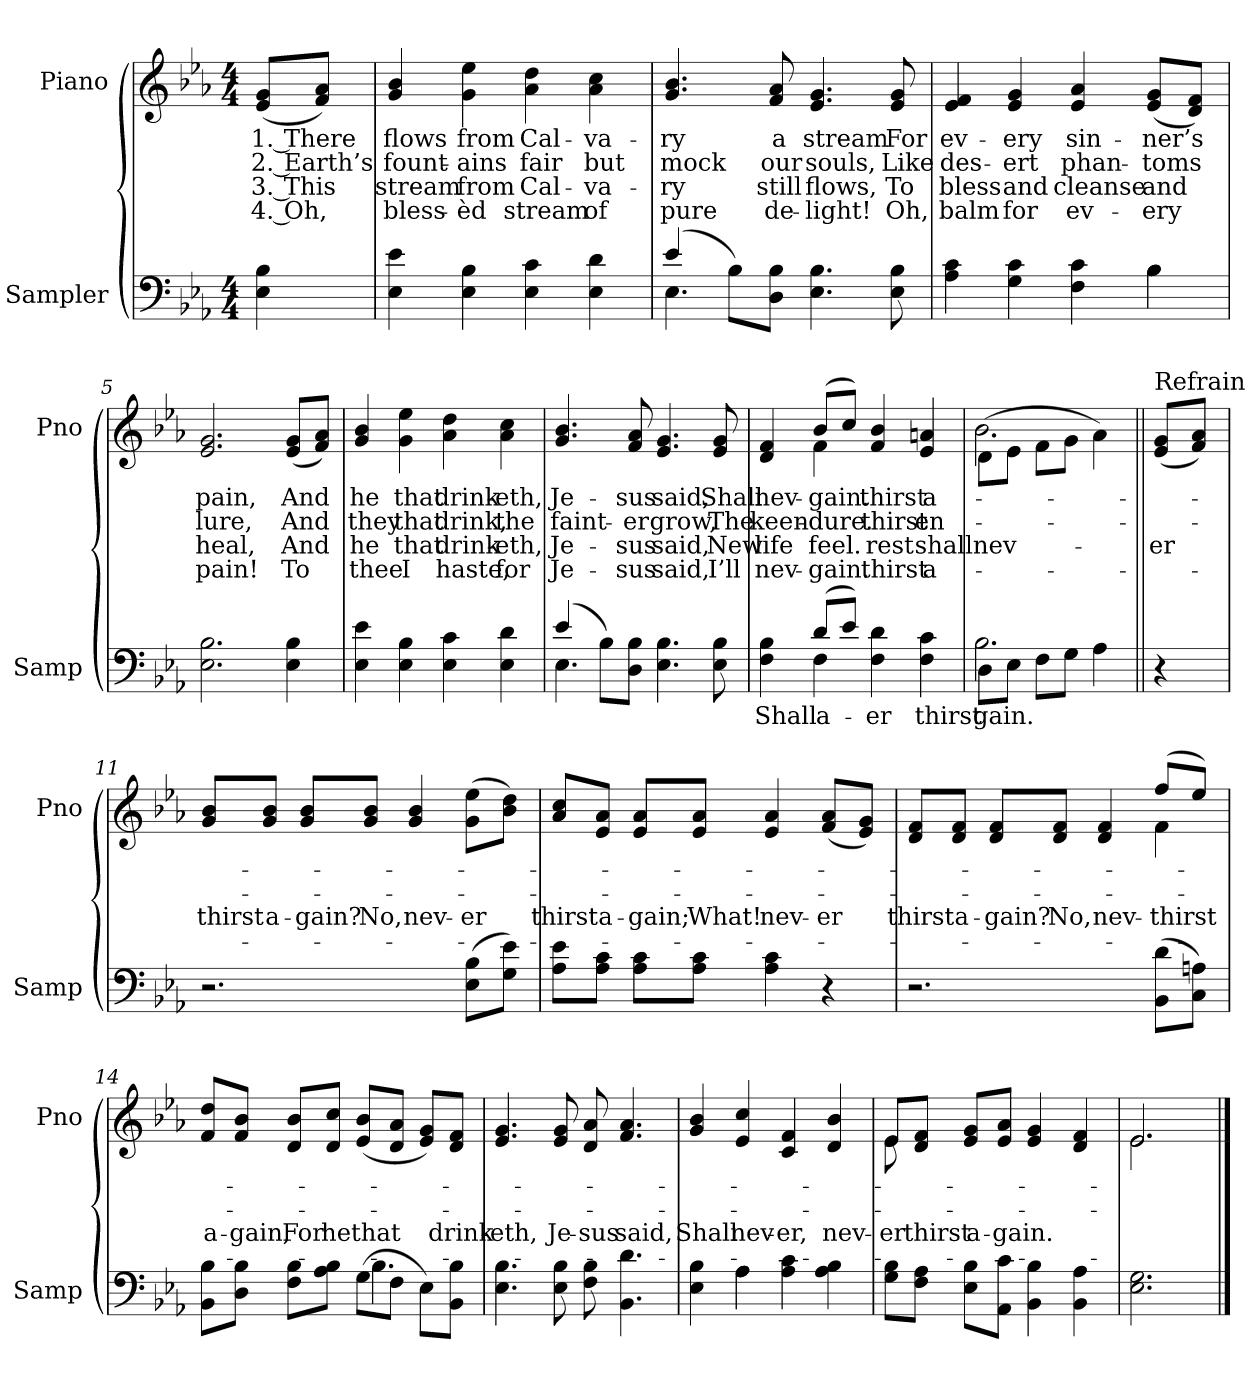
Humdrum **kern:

**kern	**text	**kern	**text	**text	**text	**text
*part2	*part2	*part1	*part1	*part1	*part1	*part1
*staff2	*staff2	*staff1	*staff1	*staff1	*staff1	*staff1
*I"Sampler	*	*I"Piano	*	*	*	*
*I'Samp	*	*I'Pno	*	*	*	*
*clefF4	*	*clefG2	*	*	*	*
*k[b-e-a-]	*	*k[b-e-a-]	*	*	*	*
*E-:	*	*E-:	*	*	*	*
*M4/4	*	*M4/4	*	*	*	*
=1	=1	=1	=1	=1	=1	=1
4E- 4B-	.	(8e-/ 8g/L	1. There	2. Earth’s	3. This	4. Oh,
.	.	8f/ 8a-/J)	.	.	.	.
=2	=2	=2	=2	=2	=2	=2
4E- 4e-	.	4g 4b-	flows	fount-	stream	bless-
4E- 4B-	.	4g 4ee-	from	-ains	from	-èd
4E- 4c	.	4a- 4dd	Cal-	fair	Cal-	stream
4E- 4d	.	4a- 4cc	-va-	but	-va-	of
=3	=3	=3	=3	=3	=3	=3
*^	*	*	*	*	*	*
(4e-/	4.E-	.	4.g 4.b-	-ry	mock	-ry	pure
8B-\L)	.	.	.	.	.	.	.
8D\ 8B-\J	2ryy	.	8f 8a-	a	our	still	de-
4.E- 4.B-	.	.	4.e- 4.g	stream	souls,	flows,	-light!
8E- 8B-	8ryy	.	8e- 8g	For	Like	To	Oh,
=4	=4	=4	=4	=4	=4	=4	=4
4A- 4c	2.ryy	.	4e- 4f	ev-	des-	bless	balm
4G 4c	.	.	4e- 4g	-ery	-ert	and	for
4F 4c	.	.	4e- 4a-	sin-	phan-	cleanse	ev-
4B-\	4B-	.	(8e-/ 8g/L	-ner’s	-toms	and	-ery
.	.	.	8d/ 8f/J)	.	.	.	.
*v	*v	*	*	*	*	*	*
=5	=5	=5	=5	=5	=5	=5
2.E- 2.B-	.	2.e- 2.g	pain,	lure,	heal,	pain!
4E- 4B-	.	(8e-/ 8g/L	And	And	And	To
.	.	8f/ 8a-/J)	.	.	.	.
=6	=6	=6	=6	=6	=6	=6
4E- 4e-	.	4g 4b-	he	they	he	thee
4E- 4B-	.	4g 4ee-	that	that	that	I
4E- 4c	.	4a- 4dd	drink-	drink,	drink-	haste,
4E- 4d	.	4a- 4cc	-eth,	the	-eth,	for
=7	=7	=7	=7	=7	=7	=7
*^	*	*	*	*	*	*
(4e-/	4.E-	.	4.g 4.b-	Je-	faint-	Je-	Je-
8B-\L)	.	.	.	.	.	.	.
8D\ 8B-\J	2ryy	.	8f 8a-	-sus	-er	-sus	-sus
4.E- 4.B-	.	.	4.e- 4.g	said,	grow,	said,	said,
8E- 8B-	8ryy	.	8e- 8g	Shall	The	New	I’ll
=8	=8	=8	=8	=8	=8	=8	=8
*	*	*	*^	*	*	*	*
4F 4B-	4ryy	Shall	4d 4f	4ryy	nev-	keen-	life	nev-
(8d/L	4F	a-	(8b-/L	4f	-gain.	-dure.	feel.	-gain.
8e-/J)	.	.	8cc/J)	.	.	.	.	.
4F 4d	2ryy	-er	4f 4b-	2ryy	thirst	thirst	rest	thirst
4F 4c	.	thirst	4e- 4an	.	a-	en-	shall	a-
=9	=9	=9	=9	=9	=9	=9	=9	=9
8D\L	2.B-	-gain.	(8d\L	2.b-	.	.	nev-	.
8E-\J	.	.	8e-\J	.	.	.	.	.
8F\L	.	.	8f\L	.	.	.	.	.
8G\J	.	.	8g\J	.	.	.	.	.
4A-\	.	.	4a-\)	.	.	.	.	.
*v	*v	*	*	*	*	*	*	*
*	*	*v	*v	*	*	*	*
=10||	=10||	=10||	=10||	=10||	=10||	=10||
!	!	!LO:TX:t=Refrain	!	!	!	!
4r	.	(8e-/ 8g/L	.	.	-er	.
.	.	8f/ 8a-/J)	.	.	.	.
=11	=11	=11	=11	=11	=11	=11
2.r	.	8g/ 8b-/L	.	.	thirst	.
.	.	8g/ 8b-/J	.	.	a-	.
.	.	8g/ 8b-/L	.	.	-gain?	.
.	.	8g/ 8b-/J	.	.	No,	.
.	.	4g 4b-	.	.	nev-	.
(8E-\ 8B-\L	.	(8g\ 8ee-\L	.	.	-er	.
8G\ 8e-\J)	.	8b-\ 8dd\J)	.	.	.	.
=12	=12	=12	=12	=12	=12	=12
8A-\ 8e-\L	.	8a-/ 8cc/L	.	.	thirst	.
8A-\ 8c\J	.	8e-/ 8a-/J	.	.	a-	.
8A-\ 8c\L	.	8e-/ 8a-/L	.	.	-gain;	.
8A-\ 8c\J	.	8e-/ 8a-/J	.	.	What!	.
4A- 4c	.	4e- 4a-	.	.	nev-	.
4r	.	(8f/ 8a-/L	.	.	-er	.
.	.	8e-/ 8g/J)	.	.	.	.
=13	=13	=13	=13	=13	=13	=13
*	*	*^	*	*	*	*
2.r	.	8d/ 8f/L	2.ryy	.	.	thirst	.
.	.	8d/ 8f/J	.	.	.	a-	.
.	.	8d/ 8f/L	.	.	.	-gain?	.
.	.	8d/ 8f/J	.	.	.	No,	.
.	.	4d 4f	.	.	.	nev-	.
(8BB-\ 8d\L	.	(8ff/L	4f	.	.	thirst	.
8C\ 8An\J)	.	8ee-/J)	.	.	.	.	.
*	*	*v	*v	*	*	*	*
=14	=14	=14	=14	=14	=14	=14
*^	*	*	*	*	*	*
8BB-\ 8B-\L	2ryy	.	8f/ 8dd/L	.	.	a-	.
8D\ 8B-\J	.	.	8f/ 8b-/J	.	.	-gain,	.
8F\ 8B-\L	.	.	8d/ 8b-/L	.	.	For	.
8A-\ 8B-\J	.	.	8d/ 8cc/J	.	.	he	.
(8G\L	4.B-	.	(8e-/ 8b-/L	.	.	that	.
8F\J	.	.	8d/ 8a-/J	.	.	.	.
8E-\L)	.	.	8e-/ 8g/L)	.	.	.	.
8BB-\ 8B-\J	8ryy	.	8d/ 8f/J	.	.	drink-	.
*v	*v	*	*	*	*	*	*
=15	=15	=15	=15	=15	=15	=15
4.E- 4.B-	.	4.e- 4.g	.	.	-eth,	.
8E- 8B-	.	8e- 8g	.	.	Je-	.
8F 8B-	.	8d 8a-	.	.	-sus	.
4.BB- 4.d	.	4.f 4.a-	.	.	said,	.
=16	=16	=16	=16	=16	=16	=16
*^	*	*	*	*	*	*
4E- 4B-	4ryy	.	4g 4b-	.	.	Shall	.
4A-\	4A-	.	4e- 4cc	.	.	nev-	.
4A- 4c	2ryy	.	4c 4f	.	.	-er,	.
4A- 4B-	.	.	4d 4b-	.	.	nev-	.
*v	*v	*	*	*	*	*	*
=17	=17	=17	=17	=17	=17	=17
*	*	*^	*	*	*	*
8G\ 8B-\L	.	8e-/L	8e-	.	.	-er	.
8F\ 8A-\J	.	8d/ 8f/J	2..ryy	.	.	thirst	.
8E-\ 8B-\L	.	8e-/ 8g/L	.	.	.	a-	.
8AA-\ 8c\J	.	8e-/ 8a-/J	.	.	.	-gain.	.
4BB- 4B-	.	4e- 4g	.	.	.	.	.
4BB- 4A-	.	4d 4f	.	.	.	.	.
=18	=18	=18	=18	=18	=18	=18	=18
2.E- 2.G	.	2.e-/	2.e-	.	.	.	.
*	*	*v	*v	*	*	*	*
==	==	==	==	==	==	==
*-	*-	*-	*-	*-	*-	*-
